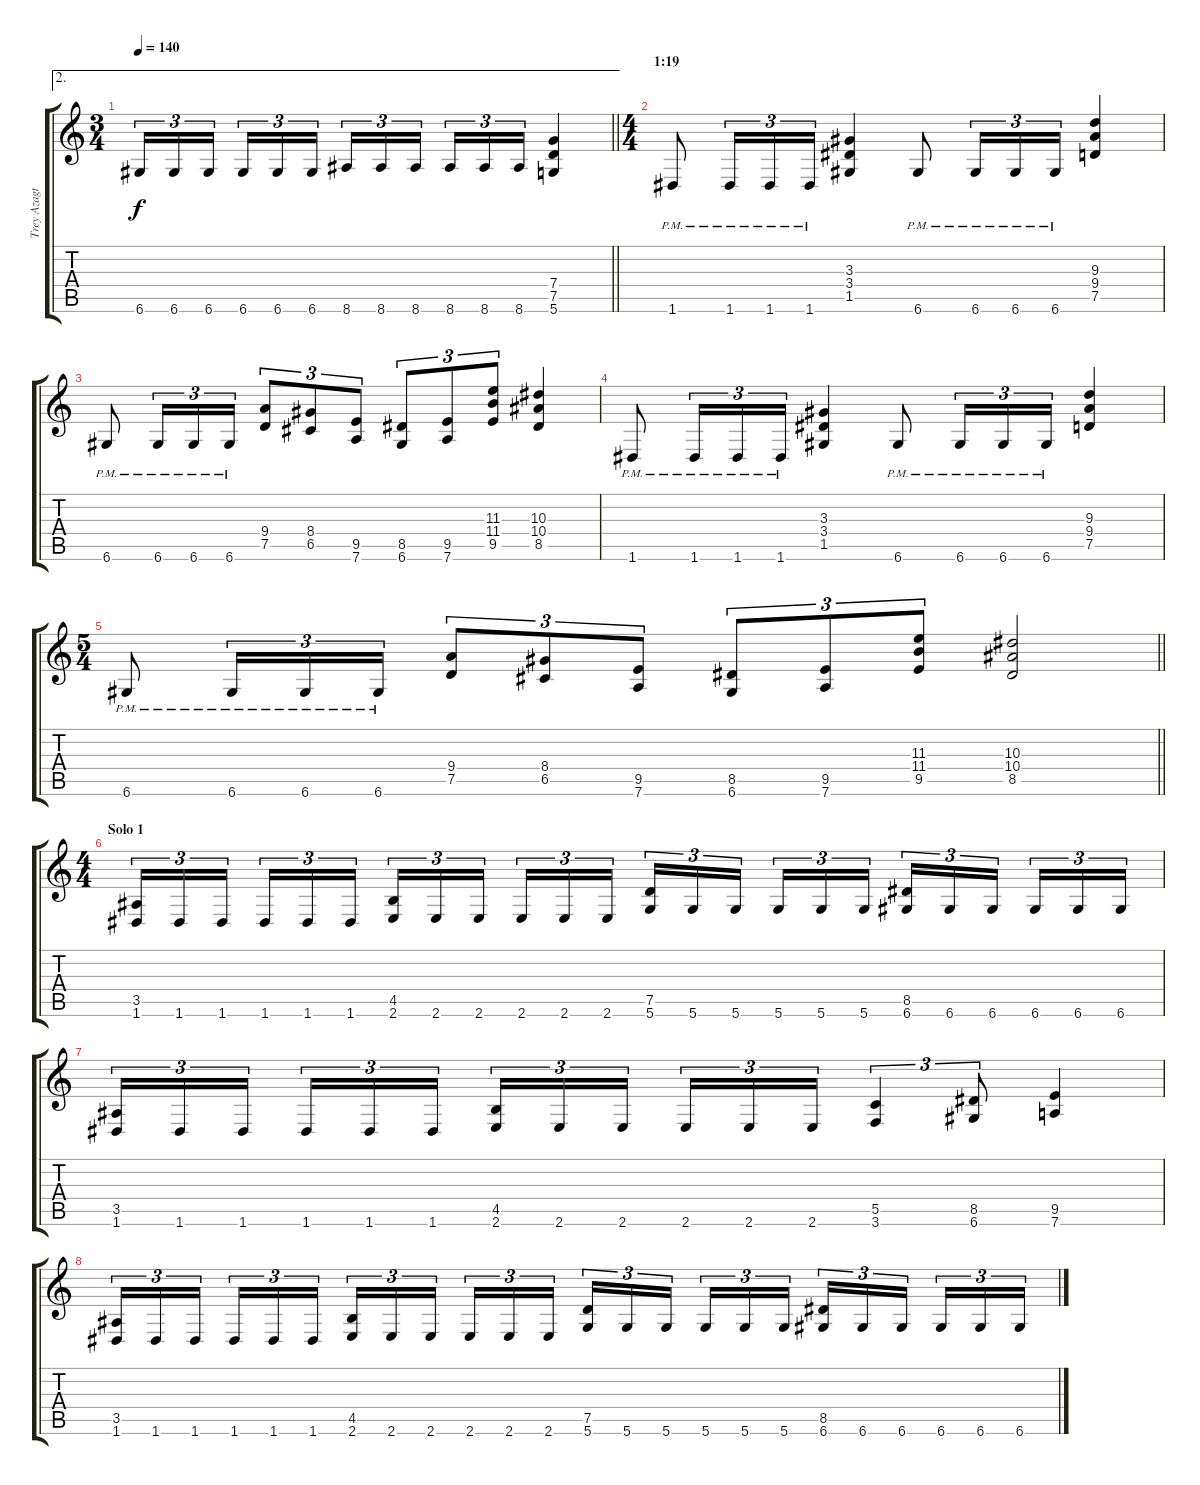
\track ("Trey Azagthoth" "Trey Azagt") {instrument distortionguitar}
\staff {score tabs}
\tuning (D4 A3 F3 C3 G2 D2) {hide}
\ae 2
\ts (3 4)
\tempo 140
\clef g2
\barLineRight lightlight
\ks c
6.6.16{tu (3 2) dy f} 6.6.16{tu (3 2)} 6.6.16{tu (3 2) beam splitsecondary} 6.6.16{tu (3 2)} 6.6.16{tu (3 2)} 6.6.16{tu (3 2)} 8.6.16{tu (3 2)} 8.6.16{tu (3 2)} 8.6.16{tu (3 2) beam splitsecondary} 8.6.16{tu (3 2)} 8.6.16{tu (3 2)} 8.6.16{tu (3 2)} (7.4 7.5 5.6).4 |
\ts (4 4)
\section ("" "1:19")
1.6{pm}.8 1.6{pm}.16{tu (3 2)} 1.6{pm}.16{tu (3 2)} 1.6{pm}.16{tu (3 2)} (3.3 3.4 1.5).4 6.6{pm}.8 6.6{pm}.16{tu (3 2)} 6.6{pm}.16{tu (3 2)} 6.6{pm}.16{tu (3 2)} (9.3 9.4 7.5).4 |
6.6{pm}.8 6.6{pm}.16{tu (3 2)} 6.6{pm}.16{tu (3 2)} 6.6{pm}.16{tu (3 2)} (9.4 7.5).8{tu (3 2)} (8.4 6.5).8{tu (3 2)} (9.5 7.6).8{tu (3 2)} (8.5 6.6).8{tu (3 2)} (9.5 7.6).8{tu (3 2)} (11.3 11.4 9.5).8{tu (3 2)} (10.3 10.4 8.5).4 |
1.6{pm}.8 1.6{pm}.16{tu (3 2)} 1.6{pm}.16{tu (3 2)} 1.6{pm}.16{tu (3 2)} (3.3 3.4 1.5).4 6.6{pm}.8 6.6{pm}.16{tu (3 2)} 6.6{pm}.16{tu (3 2)} 6.6{pm}.16{tu (3 2)} (9.3 9.4 7.5).4 |
\ts (5 4)
\barLineRight lightlight
6.6{pm}.8 6.6{pm}.16{tu (3 2)} 6.6{pm}.16{tu (3 2)} 6.6{pm}.16{tu (3 2)} (9.4 7.5).8{tu (3 2)} (8.4 6.5).8{tu (3 2)} (9.5 7.6).8{tu (3 2)} (8.5 6.6).8{tu (3 2)} (9.5 7.6).8{tu (3 2)} (11.3 11.4 9.5).8{tu (3 2)} (10.3 10.4 8.5).2 |
\ts (4 4)
\section ("" "Solo 1")
(3.5 1.6).16{tu (3 2)} 1.6.16{tu (3 2)} 1.6.16{tu (3 2) beam splitsecondary} 1.6.16{tu (3 2)} 1.6.16{tu (3 2)} 1.6.16{tu (3 2)} (4.5 2.6).16{tu (3 2)} 2.6.16{tu (3 2)} 2.6.16{tu (3 2) beam splitsecondary} 2.6.16{tu (3 2)} 2.6.16{tu (3 2)} 2.6.16{tu (3 2)} (7.5 5.6).16{tu (3 2)} 5.6.16{tu (3 2)} 5.6.16{tu (3 2) beam splitsecondary} 5.6.16{tu (3 2)} 5.6.16{tu (3 2)} 5.6.16{tu (3 2)} (8.5 6.6).16{tu (3 2)} 6.6.16{tu (3 2)} 6.6.16{tu (3 2) beam splitsecondary} 6.6.16{tu (3 2)} 6.6.16{tu (3 2)} 6.6.16{tu (3 2)} |
(3.5 1.6).16{tu (3 2)} 1.6.16{tu (3 2)} 1.6.16{tu (3 2) beam splitsecondary} 1.6.16{tu (3 2)} 1.6.16{tu (3 2)} 1.6.16{tu (3 2)} (4.5 2.6).16{tu (3 2)} 2.6.16{tu (3 2)} 2.6.16{tu (3 2) beam splitsecondary} 2.6.16{tu (3 2)} 2.6.16{tu (3 2)} 2.6.16{tu (3 2)} (5.5 3.6).4{tu (3 2)} (8.5 6.6).8{tu (3 2)} (9.5 7.6).4 |
(3.5 1.6).16{tu (3 2)} 1.6.16{tu (3 2)} 1.6.16{tu (3 2) beam splitsecondary} 1.6.16{tu (3 2)} 1.6.16{tu (3 2)} 1.6.16{tu (3 2)} (4.5 2.6).16{tu (3 2)} 2.6.16{tu (3 2)} 2.6.16{tu (3 2) beam splitsecondary} 2.6.16{tu (3 2)} 2.6.16{tu (3 2)} 2.6.16{tu (3 2)} (7.5 5.6).16{tu (3 2)} 5.6.16{tu (3 2)} 5.6.16{tu (3 2) beam splitsecondary} 5.6.16{tu (3 2)} 5.6.16{tu (3 2)} 5.6.16{tu (3 2)} (8.5 6.6).16{tu (3 2)} 6.6.16{tu (3 2)} 6.6.16{tu (3 2) beam splitsecondary} 6.6.16{tu (3 2)} 6.6.16{tu (3 2)} 6.6.16{tu (3 2)}
